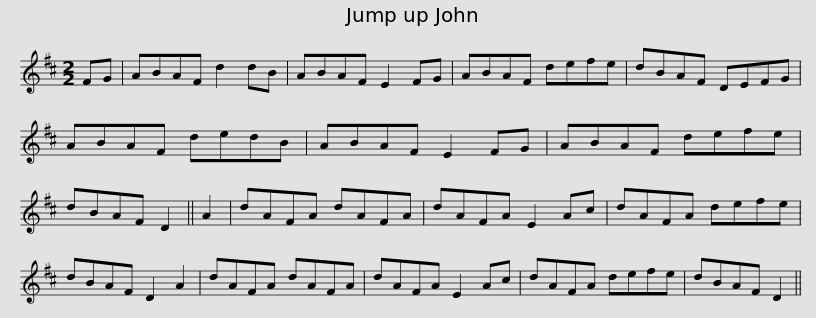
X:1
L:1/8
M:2/2
I:linebreak $
K:D
V:1 treble
V:1
 FG | ABAF d2 dB | ABAF E2 FG | ABAF defe | dBAF DEFG | %5
 ABAF dedB |$ ABAF E2 FG | ABAF defe | dBAF D2 || A2 | %10
 dAFA dAFA | dAFA E2 Ac | dAFA defe |$ dBAF D2 A2 | dAFA dAFA | %15
 dAFA E2 Ac | dAFA defe | dBAF D2 || %18
